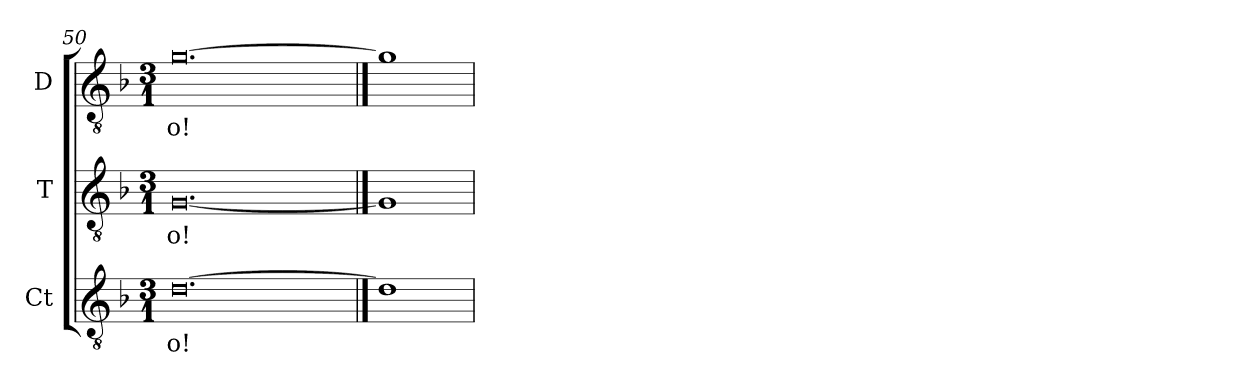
**kern	**text	**kern	**text	**kern	**text
*part3	*part3	*part2	*part2	*part1	*part1
*staff3	*staff3	*staff2	*staff2	*staff1	*staff1
*I"Ct	*	*I"T	*	*I"D	*
*clefGv2	*	*clefGv2	*	*clefGv2	*
*ITrd7c12	*	*ITrd7c12	*	*ITrd7c12	*
*k[b-]	*	*k[b-]	*	*k[b-]	*
*F:	*	*F:	*	*F:	*
*M3/1	*	*M3/1	*	*M3/1	*
=50	=50	=50	=50	=50	=50
!	!LO:LY:b:color=#000000	!	!	!	!
!	!	!	!LO:LY:b:color=#000000	!	!
!	!	!	!	!	!LO:LY:b:color=#000000
[0.Di\	-o!	[0.GGi/	-o!	[0.Gi\	-o!
==51	==51	==51	==51	==51	==51
1Di\]	.	1GGi/]	.	1Gi\]	.
=	=	=	=	=	=
*-	*-	*-	*-	*-	*-
